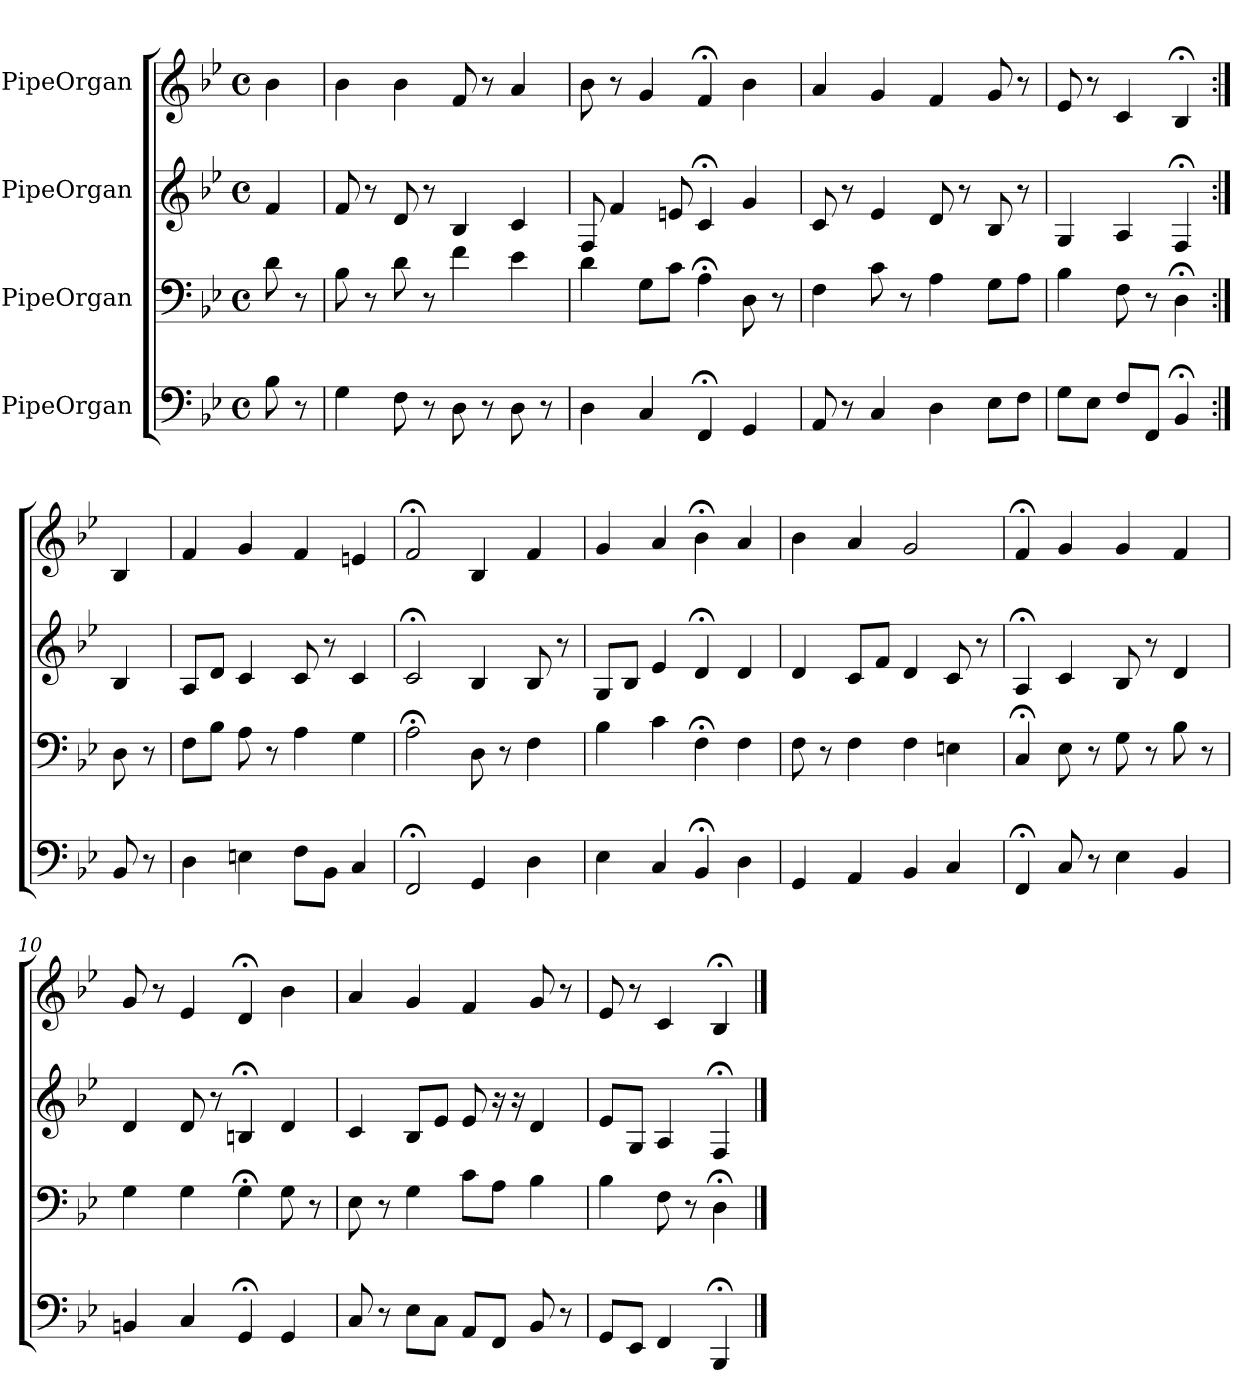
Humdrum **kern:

**kern	**kern	**kern	**kern
*part4	*part3	*part2	*part1
*staff4	*staff3	*staff2	*staff1
*I"PipeOrgan	*I"PipeOrgan	*I"PipeOrgan	*I"PipeOrgan
*k[b-e-]	*k[b-e-]	*k[b-e-]	*k[b-e-]
*B-:	*B-:	*B-:	*B-:
*M4/4	*M4/4	*M4/4	*M4/4
*met(c)	*met(c)	*met(c)	*met(c)
*MM60	*MM60	*MM60	*MM60
=	=	=	=
8B-	8d	4f	4b-
8r	8r	.	.
=1	=1	=1	=1
4G	8B-	8f	4b-
.	8r	8r	.
8F	8d	8d	4b-
8r	8r	8r	.
8D	4f	4B-	8f
8r	.	.	8r
8D	4e-	4c	4a
8r	.	.	.
=2	=2	=2	=2
4D	4d	8F	8b-
.	.	4f	8r
4C	8GL	.	4g
.	8cJ	8en	.
4FF;<	4A;<	4c;<	4f;<
4GG	8D	4g	4b-
.	8r	.	.
=3	=3	=3	=3
8AA	4F	8c	4a
8r	.	8r	.
4C	8c	4e-	4g
.	8r	.	.
4D	4A	8d	4f
.	.	8r	.
8E-L	8GL	8B-	8g
8FJ	8AJ	8r	8r
=4	=4	=4	=4
8GL	4B-	4G	8e-
8E-J	.	.	8r
8FL	8F	4A	4c
8FFJ	8r	.	.
4BB-;<	4D;<	4F;<	4B-;<
=:|!	=:|!	=:|!	=:|!
8BB-	8D	4B-	4B-
8r	8r	.	.
=5	=5	=5	=5
4D	8FL	8AL	4f
.	8B-J	8dJ	.
4En	8A	4c	4g
.	8r	.	.
8FL	4A	8c	4f
8BB-J	.	8r	.
4C	4G	4c	4en
=6	=6	=6	=6
2FF;<	2A;<	2c;<	2f;<
4GG	8D	4B-	4B-
.	8r	.	.
4D	4F	8B-	4f
.	.	8r	.
=7	=7	=7	=7
4E-	4B-	8GL	4g
.	.	8B-J	.
4C	4c	4e-	4a
4BB-;<	4F;<	4d;<	4b-;<
4D	4F	4d	4a
=8	=8	=8	=8
4GG	8F	4d	4b-
.	8r	.	.
4AA	4F	8cL	4a
.	.	8fJ	.
4BB-	4F	4d	2g
4C	4En	8c	.
.	.	8r	.
=9	=9	=9	=9
4FF;<	4C;<	4A;<	4f;<
8C	8E-	4c	4g
8r	8r	.	.
4E-	8G	8B-	4g
.	8r	8r	.
4BB-	8B-	4d	4f
.	8r	.	.
=10	=10	=10	=10
4BBn	4G	4d	8g
.	.	.	8r
4C	4G	8d	4e-
.	.	8r	.
4GG;<	4G;<	4Bn;<	4d;<
4GG	8G	4d	4b-
.	8r	.	.
=11	=11	=11	=11
8C	8E-	4c	4a
8r	8r	.	.
8E-L	4G	8B-L	4g
8CJ	.	8e-J	.
8AAL	8cL	8e-	4f
8FFJ	8AJ	16r	.
.	.	16r	.
8BB-	4B-	4d	8g
8r	.	.	8r
=12	=12	=12	=12
8GGL	4B-	8e-L	8e-
8EE-J	.	8GJ	8r
4FF	8F	4A	4c
.	8r	.	.
4BBB-;<	4D;<	4F;<	4B-;<
==	==	==	==
*-	*-	*-	*-
